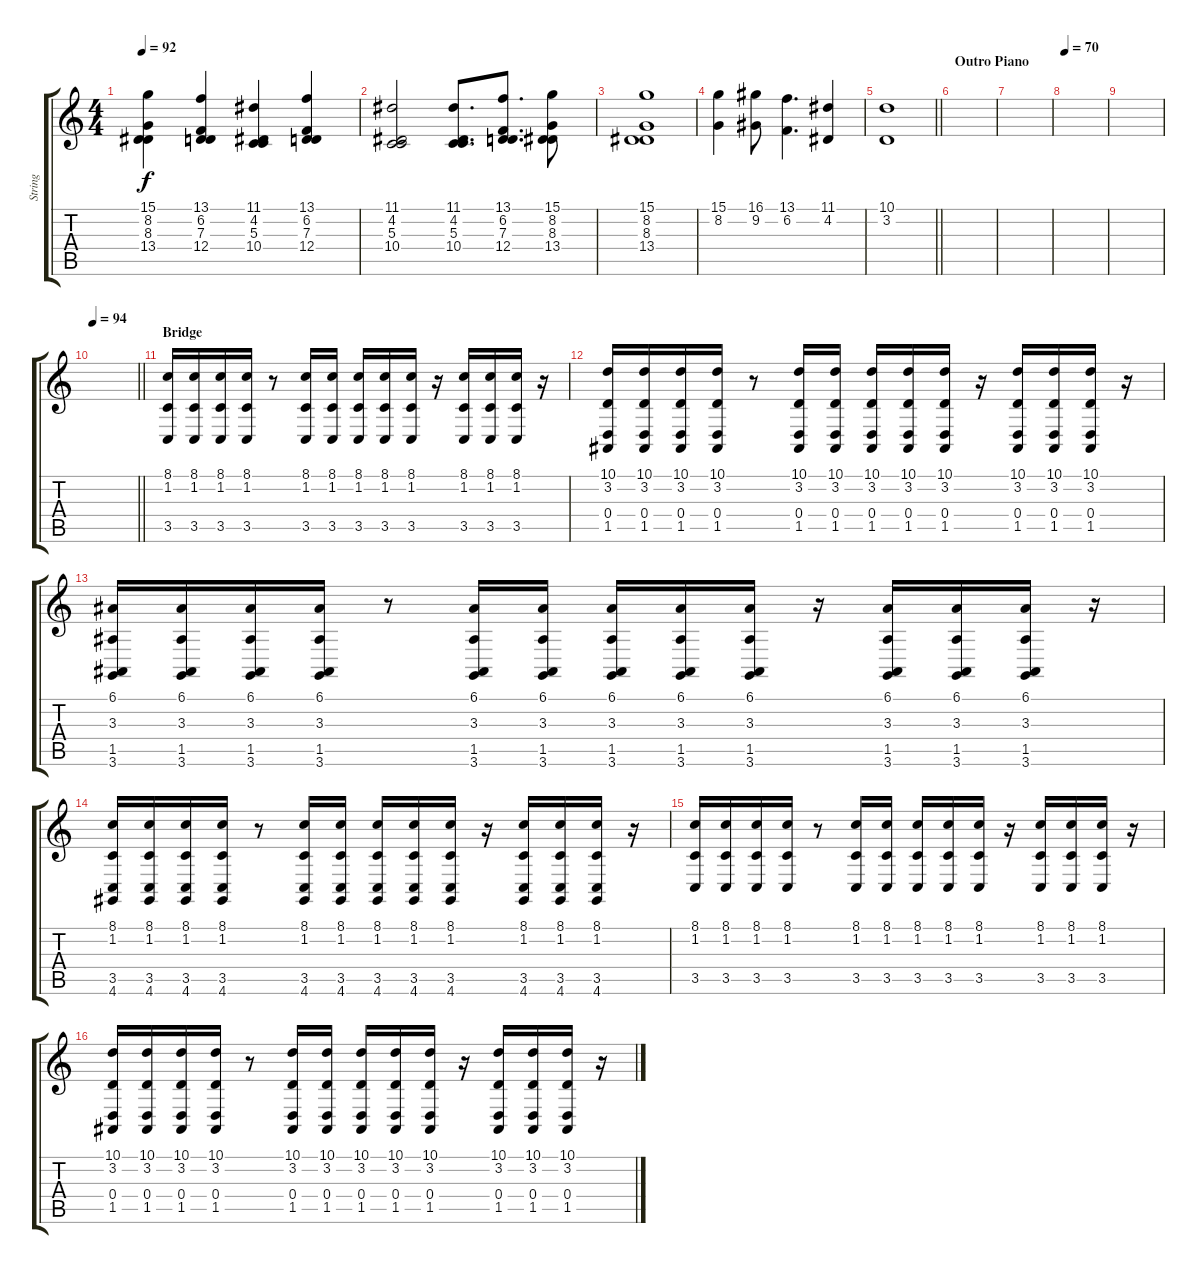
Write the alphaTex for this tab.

\track ("String" "String") {instrument stringensemble1}
\staff {score tabs}
\tuning (E4 B3 G3 D3 A2 E2) {hide}
\ts (4 4)
\tempo 92
\clef g2
\ks c
(15.1 8.2 8.3 13.4).4{dy f} (13.1 6.2 7.3 12.4).4 (11.1 4.2 5.3 10.4).4 (13.1 6.2 7.3 12.4).4 |
(11.1 4.2 5.3 10.4).2 (11.1 4.2 5.3 10.4).8{d} (13.1 6.2 7.3 12.4).8{d} (15.1 8.2 8.3 13.4).8 |
(15.1 8.2 8.3 13.4).1 |
(15.1 8.2).4{volume 0} (16.1 9.2).8 (13.1 6.2).4{d} (11.1 4.2).4 |
\barLineRight lightlight
(10.1 3.2).1 |
\section ("" "Outro Piano")
|
|
\tempo 70
|
|
\tempo 94
\barLineRight lightlight
|
\section ("" "Bridge")
(8.1 1.2 3.5).16{volume 11} (8.1 1.2 3.5).16 (8.1 1.2 3.5).16 (8.1 1.2 3.5).16 r.8 (8.1 1.2 3.5).16 (8.1 1.2 3.5).16 (8.1 1.2 3.5).16 (8.1 1.2 3.5).16 (8.1 1.2 3.5).16 r.16 (8.1 1.2 3.5).16 (8.1 1.2 3.5).16 (8.1 1.2 3.5).16 r.16 |
(10.1 3.2 0.4 1.5).16 (10.1 3.2 0.4 1.5).16 (10.1 3.2 0.4 1.5).16 (10.1 3.2 0.4 1.5).16 r.8 (10.1 3.2 0.4 1.5).16 (10.1 3.2 0.4 1.5).16 (10.1 3.2 0.4 1.5).16 (10.1 3.2 0.4 1.5).16 (10.1 3.2 0.4 1.5).16 r.16 (10.1 3.2 0.4 1.5).16 (10.1 3.2 0.4 1.5).16 (10.1 3.2 0.4 1.5).16 r.16 |
(6.1 3.3 1.5 3.6).16 (6.1 3.3 1.5 3.6).16 (6.1 3.3 1.5 3.6).16 (6.1 3.3 1.5 3.6).16 r.8 (6.1 3.3 1.5 3.6).16 (6.1 3.3 1.5 3.6).16 (6.1 3.3 1.5 3.6).16 (6.1 3.3 1.5 3.6).16 (6.1 3.3 1.5 3.6).16 r.16 (6.1 3.3 1.5 3.6).16 (6.1 3.3 1.5 3.6).16 (6.1 3.3 1.5 3.6).16 r.16 |
(8.1 1.2 3.5 4.6).16 (8.1 1.2 3.5 4.6).16 (8.1 1.2 3.5 4.6).16 (8.1 1.2 3.5 4.6).16 r.8 (8.1 1.2 3.5 4.6).16 (8.1 1.2 3.5 4.6).16 (8.1 1.2 3.5 4.6).16 (8.1 1.2 3.5 4.6).16 (8.1 1.2 3.5 4.6).16 r.16 (8.1 1.2 3.5 4.6).16 (8.1 1.2 3.5 4.6).16 (8.1 1.2 3.5 4.6).16 r.16 |
(8.1 1.2 3.5).16 (8.1 1.2 3.5).16 (8.1 1.2 3.5).16 (8.1 1.2 3.5).16 r.8 (8.1 1.2 3.5).16 (8.1 1.2 3.5).16 (8.1 1.2 3.5).16 (8.1 1.2 3.5).16 (8.1 1.2 3.5).16 r.16 (8.1 1.2 3.5).16 (8.1 1.2 3.5).16 (8.1 1.2 3.5).16 r.16 |
(10.1 3.2 0.4 1.5).16 (10.1 3.2 0.4 1.5).16 (10.1 3.2 0.4 1.5).16 (10.1 3.2 0.4 1.5).16 r.8 (10.1 3.2 0.4 1.5).16 (10.1 3.2 0.4 1.5).16 (10.1 3.2 0.4 1.5).16 (10.1 3.2 0.4 1.5).16 (10.1 3.2 0.4 1.5).16 r.16 (10.1 3.2 0.4 1.5).16 (10.1 3.2 0.4 1.5).16 (10.1 3.2 0.4 1.5).16 r.16
